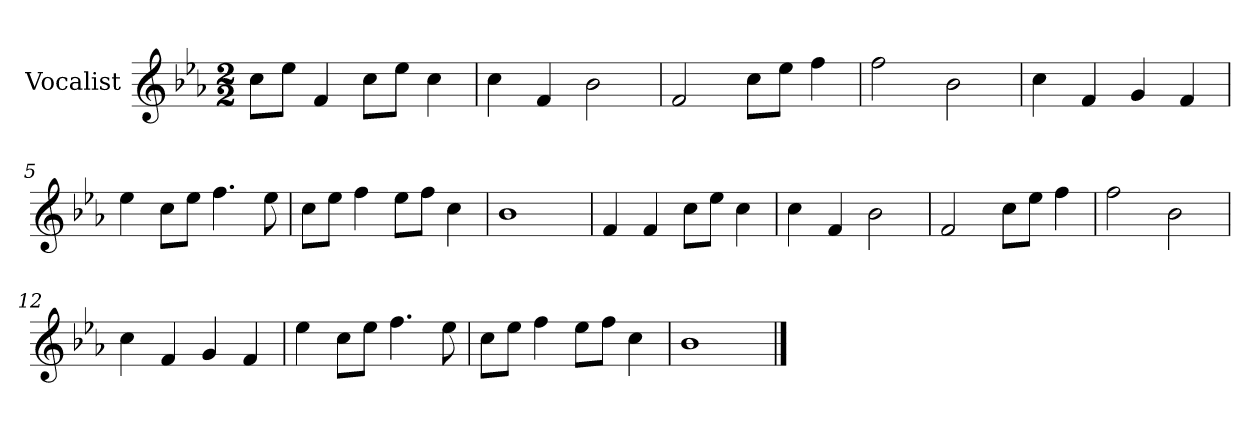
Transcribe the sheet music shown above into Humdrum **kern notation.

**kern
*part1
*staff1
*I"Vocalist
*k[b-e-a-]
*E-:
*M2/2
=
8ccL
8ee-J
4f
8ccL
8ee-J
4cc
=1
4cc
4f
2b-
=2
2f
8ccL
8ee-J
4ff
=3
2ff
2b-
=4
4cc
4f
4g
4f
=5
4ee-
8ccL
8ee-J
4.ff
8ee-
=6
8ccL
8ee-J
4ff
8ee-L
8ffJ
4cc
=7
1b-
=8
4f
4f
8ccL
8ee-J
4cc
=9
4cc
4f
2b-
=10
2f
8ccL
8ee-J
4ff
=11
2ff
2b-
=12
4cc
4f
4g
4f
=13
4ee-
8ccL
8ee-J
4.ff
8ee-
=14
8ccL
8ee-J
4ff
8ee-L
8ffJ
4cc
=15
1b-
==
*-
